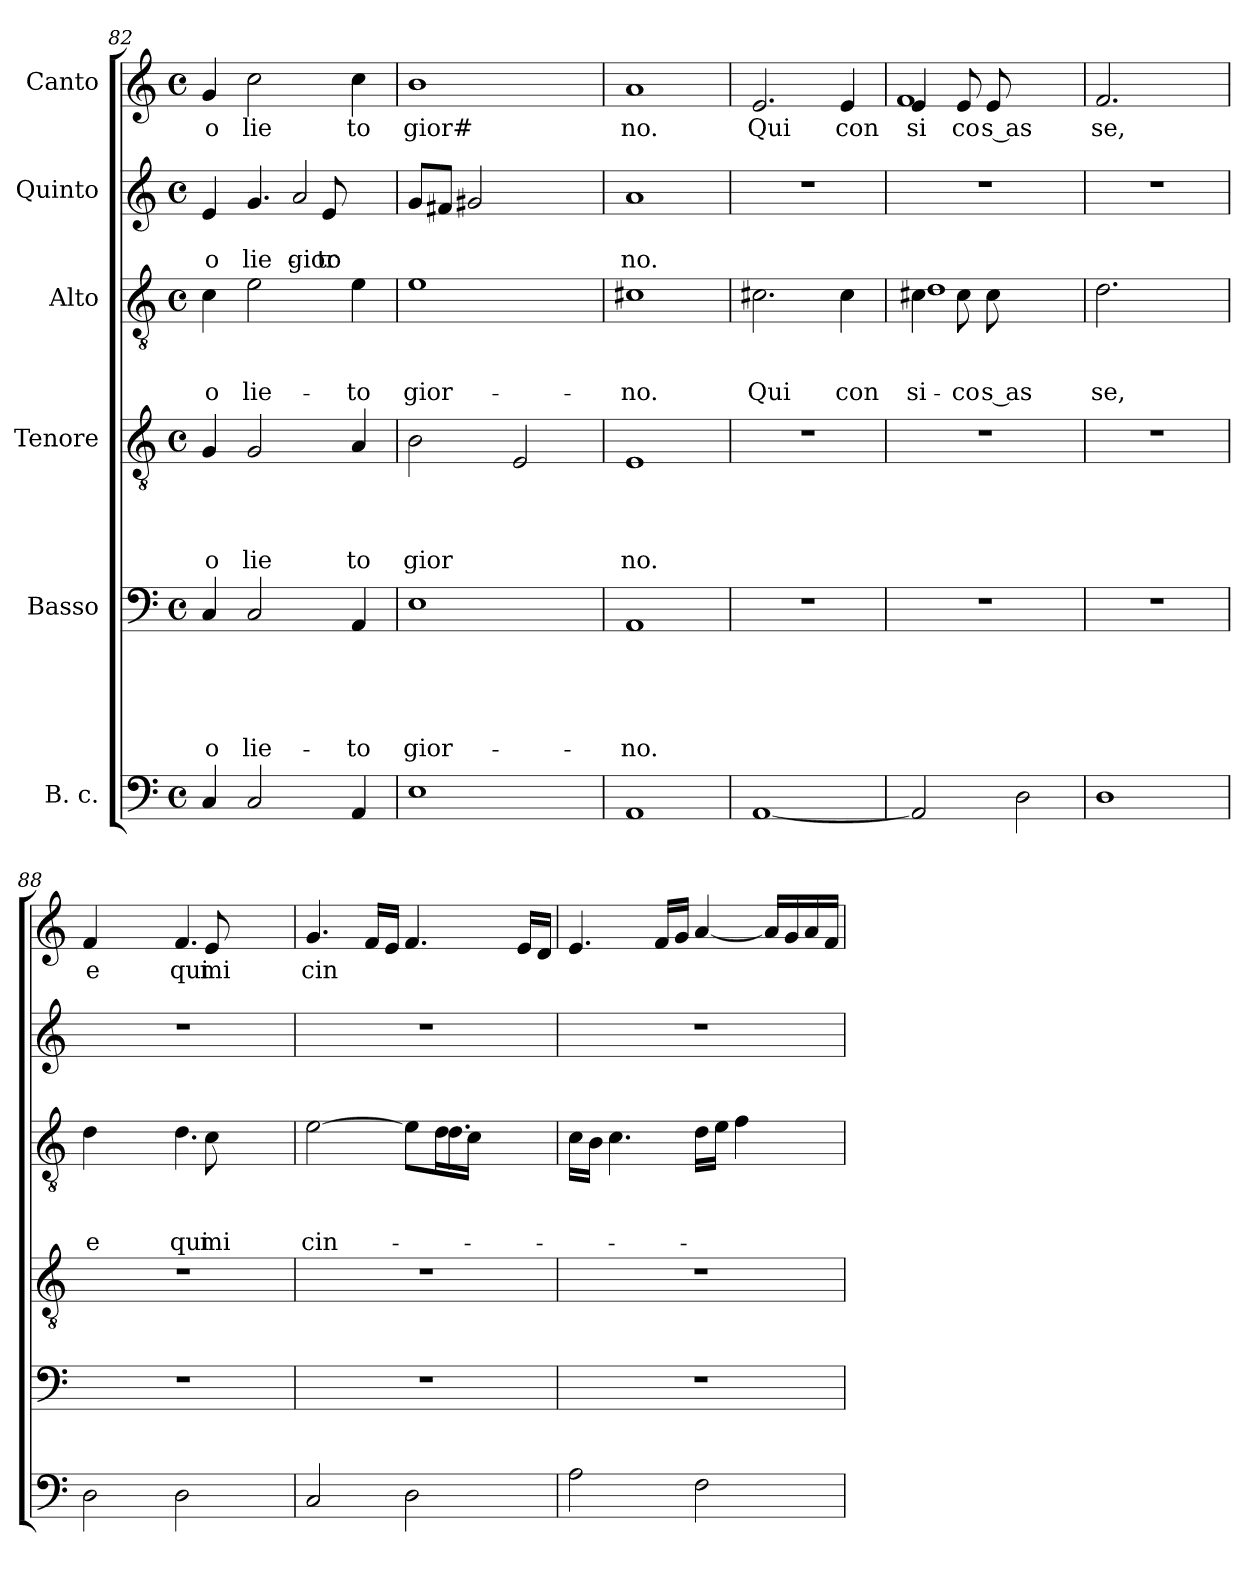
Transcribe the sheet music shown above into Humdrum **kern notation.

**kern	**kern	**text	**text	**text	**text	**text	**kern	**text	**text	**text	**text	**kern	**text	**text	**text	**kern	**text	**text	**kern	**text
*part6	*part5	*part5	*part5	*part5	*part5	*part5	*part4	*part4	*part4	*part4	*part4	*part3	*part3	*part3	*part3	*part2	*part2	*part2	*part1	*part1
*staff6	*staff5	*staff5	*staff5	*staff5	*staff5	*staff5	*staff4	*staff4	*staff4	*staff4	*staff4	*staff3	*staff3	*staff3	*staff3	*staff2	*staff2	*staff2	*staff1	*staff1
*I"B. c.	*I"Basso	*	*	*	*	*	*I"Tenore	*	*	*	*	*I"Alto	*	*	*	*I"Quinto	*	*	*I"Canto	*
*clefF4	*clefF4	*	*	*	*	*	*clefGv2	*	*	*	*	*clefGv2	*	*	*	*clefG2	*	*	*clefG2	*
*k[]	*k[]	*	*	*	*	*	*k[]	*	*	*	*	*k[]	*	*	*	*k[]	*	*	*k[]	*
*C:	*C:	*	*	*	*	*	*C:	*	*	*	*	*C:	*	*	*	*C:	*	*	*C:	*
*M4/4	*M4/4	*	*	*	*	*	*M4/4	*	*	*	*	*M4/4	*	*	*	*M4/4	*	*	*M4/4	*
*met(c)	*met(c)	*	*	*	*	*	*met(c)	*	*	*	*	*met(c)	*	*	*	*met(c)	*	*	*met(c)	*
=82	=82	=82	=82	=82	=82	=82	=82	=82	=82	=82	=82	=82	=82	=82	=82	=82	=82	=82	=82	=82
!	!	!	!	!	!	!LO:LY:b	!	!	!	!	!LO:LY:b	!	!	!	!LO:LY:b	!	!	!LO:LY:b	!	!LO:LY:b
*	*	*	*	*	*	*	*	*	*	*	*	*	*	*	*	*^	*	*	*	*
4C/	4C/	.	.	.	.	o	4G/	.	.	.	o	4c\	.	.	o	4e/	2ryy	.	o	4g/	o
!	!	!	!	!	!	!LO:LY:b	!	!	!	!	!LO:LY:b	!	!	!	!LO:LY:b	!	!	!	!LO:LY:b	!	!LO:LY:b
2C/	2C/	.	.	.	.	lie-	2G/	.	.	.	lie	2e\	.	.	lie-	4.g/	.	.	lie-	2cc\	lie
!	!	!	!	!	!	!	!	!	!	!	!	!	!	!	!	!	!	!	!LO:LY:b	!	!
.	.	.	.	.	.	.	.	.	.	.	.	.	.	.	.	.	2a/	.	gior-	.	.
!	!	!	!	!	!	!	!	!	!	!	!	!	!	!	!	!	!	!	!LO:LY:b	!	!
.	.	.	.	.	.	.	.	.	.	.	.	.	.	.	.	8e/	.	.	-to	.	.
!	!	!	!	!	!	!LO:LY:b	!	!	!	!	!LO:LY:b	!	!	!	!LO:LY:b	!	!	!	!	!	!LO:LY:b
4AA/	4AA/	.	.	.	.	-to	4A/	.	.	.	to	4e\	.	.	-to	4ryy	.	.	.	4cc\	to
*	*	*	*	*	*	*	*	*	*	*	*	*	*	*	*	*v	*v	*	*	*	*
=83	=83	=83	=83	=83	=83	=83	=83	=83	=83	=83	=83	=83	=83	=83	=83	=83	=83	=83	=83	=83
!	!	!	!	!	!	!LO:LY:b	!	!	!	!	!LO:LY:b	!	!	!	!LO:LY:b	!	!	!	!	!LO:LY:b
1E	1E	.	.	.	.	gior-	2B\	.	.	.	gior	1e	.	.	gior-	8g/L	.	.	1b	gior#
.	.	.	.	.	.	.	.	.	.	.	.	.	.	.	.	8f#X/J	.	.	.	.
.	.	.	.	.	.	.	.	.	.	.	.	.	.	.	.	2g#X/	.	.	.	.
.	.	.	.	.	.	.	2E/	.	.	.	.	.	.	.	.	.	.	.	.	.
.	.	.	.	.	.	.	.	.	.	.	.	.	.	.	.	4ryy	.	.	.	.
=84	=84	=84	=84	=84	=84	=84	=84	=84	=84	=84	=84	=84	=84	=84	=84	=84	=84	=84	=84	=84
!	!	!	!	!	!	!LO:LY:b	!	!	!	!	!LO:LY:b	!	!	!	!LO:LY:b	!	!	!LO:LY:b	!	!LO:LY:b
1AA	1AA	.	.	.	.	-no.	1E	.	.	.	no.	1c#X	.	.	-no.	1a	.	-no.	1a	no.
=85	=85	=85	=85	=85	=85	=85	=85	=85	=85	=85	=85	=85	=85	=85	=85	=85	=85	=85	=85	=85
!	!	!	!	!	!	!	!	!	!	!	!	!	!	!	!LO:LY:b	!	!	!	!	!LO:LY:b
[<1AA	1r	.	.	.	.	.	1r	.	.	.	.	2.c#X\	.	.	Qui	1r	.	.	2.e/	Qui
!	!	!	!	!	!	!	!	!	!	!	!	!	!	!	!LO:LY:b	!	!	!	!	!LO:LY:b
.	.	.	.	.	.	.	.	.	.	.	.	4c#\	.	.	con	.	.	.	4e/	con
=86	=86	=86	=86	=86	=86	=86	=86	=86	=86	=86	=86	=86	=86	=86	=86	=86	=86	=86	=86	=86
!	!	!	!	!	!	!	!	!	!	!	!	!	!	!	!LO:LY:b	!	!	!	!	!
*	*	*	*	*	*	*	*	*	*	*	*	*^	*	*	*	*	*	*	*	*
!	!	!	!	!	!	!	!	!	!	!	!	!	!	!	!	!LO:LY:b	!	!	!	!	!LO:LY:b
*	*	*	*	*	*	*	*	*	*	*	*	*	*	*	*	*	*	*	*	*^	*
!	!	!	!	!	!	!	!	!	!	!	!	!	!	!	!	!	!	!	!	!	!	!LO:LY:b
2AA/]	1r	.	.	.	.	.	1r	.	.	.	.	4c#X\	1d	.	.	si-	1r	.	.	4e/	1f	si
!	!	!	!	!	!	!	!	!	!	!	!	!	!	!	!	!LO:LY:b	!	!	!	!	!	!LO:LY:b
.	.	.	.	.	.	.	.	.	.	.	.	8c#\	.	.	.	-co	.	.	.	8e/	.	co
!	!	!	!	!	!	!	!	!	!	!	!	!	!	!	!	!LO:LY:b:rj	!	!	!	!	!	!LO:LY:b:rj
.	.	.	.	.	.	.	.	.	.	.	.	8c#\	.	.	.	s as	.	.	.	8e/	.	s as
2D\	.	.	.	.	.	.	.	.	.	.	.	2ryy	.	.	.	.	.	.	.	2ryy	.	.
*	*	*	*	*	*	*	*	*	*	*	*	*v	*v	*	*	*	*	*	*	*v	*v	*
=87	=87	=87	=87	=87	=87	=87	=87	=87	=87	=87	=87	=87	=87	=87	=87	=87	=87	=87	=87	=87
!	!	!	!	!	!	!	!	!	!	!	!	!	!	!	!LO:LY:b	!	!	!	!	!LO:LY:b
1D	1r	.	.	.	.	.	1r	.	.	.	.	2.d\	.	.	-se,	1r	.	.	2.f/	se,
.	.	.	.	.	.	.	.	.	.	.	.	4ryy	.	.	.	.	.	.	4ryy	.
=88	=88	=88	=88	=88	=88	=88	=88	=88	=88	=88	=88	=88	=88	=88	=88	=88	=88	=88	=88	=88
!	!	!	!	!	!	!	!	!	!	!	!	!	!	!	!LO:LY:b	!	!	!	!	!LO:LY:b
*	*	*	*	*	*	*	*	*	*	*	*	*^	*	*	*	*	*	*	*^	*
2D\	1r	.	.	.	.	.	1r	.	.	.	.	4d\	2ryy	.	.	e	1r	.	.	4f/	2ryy	e
.	.	.	.	.	.	.	.	.	.	.	.	4ryy	.	.	.	.	.	.	.	4ryy	.	.
!	!	!	!	!	!	!	!	!	!	!	!	!	!	!	!	!LO:LY:b	!	!	!	!	!	!LO:LY:b
2D\	.	.	.	.	.	.	.	.	.	.	.	4.d\	8ryy	.	.	qui	.	.	.	4.f/	8ryy	qui
!	!	!	!	!	!	!	!	!	!	!	!	!	!	!	!	!LO:LY:b	!	!	!	!	!	!LO:LY:b
.	.	.	.	.	.	.	.	.	.	.	.	.	8c\	.	.	mi	.	.	.	.	8e/	mi
.	.	.	.	.	.	.	.	.	.	.	.	.	8ryy	.	.	.	.	.	.	.	8ryy	.
.	.	.	.	.	.	.	.	.	.	.	.	8ryy	8ryy	.	.	.	.	.	.	8ryy	8ryy	.
=89	=89	=89	=89	=89	=89	=89	=89	=89	=89	=89	=89	=89	=89	=89	=89	=89	=89	=89	=89	=89	=89	=89
!	!	!	!	!	!	!	!	!	!	!	!	!	!	!	!	!LO:LY:b	!	!	!	!	!	!LO:LY:b
*	*	*	*	*	*	*	*	*	*	*	*	*	*	*	*	*	*	*	*	*v	*v	*
2C/	1r	.	.	.	.	.	1r	.	.	.	.	[>2e\	2ryy	.	.	cin-	1r	.	.	4.g/	cin
.	.	.	.	.	.	.	.	.	.	.	.	.	.	.	.	.	.	.	.	16f/LL	.
.	.	.	.	.	.	.	.	.	.	.	.	.	.	.	.	.	.	.	.	16e/JJ	.
2D\	.	.	.	.	.	.	.	.	.	.	.	8e\L]	8ryy	.	.	.	.	.	.	4.f/	.
.	.	.	.	.	.	.	.	.	.	.	.	16d\L	4.d\	.	.	.	.	.	.	.	.
.	.	.	.	.	.	.	.	.	.	.	.	16c\JJ	.	.	.	.	.	.	.	.	.
.	.	.	.	.	.	.	.	.	.	.	.	4ryy	.	.	.	.	.	.	.	.	.
.	.	.	.	.	.	.	.	.	.	.	.	.	.	.	.	.	.	.	.	16e/LL	.
.	.	.	.	.	.	.	.	.	.	.	.	.	.	.	.	.	.	.	.	16d/JJ	.
*	*	*	*	*	*	*	*	*	*	*	*	*v	*v	*	*	*	*	*	*	*	*
!!LO:LB:g=z
=90	=90	=90	=90	=90	=90	=90	=90	=90	=90	=90	=90	=90	=90	=90	=90	=90	=90	=90	=90	=90
2A\	1r	.	.	.	.	.	1r	.	.	.	.	16c\LL	.	.	.	1r	.	.	4.e/	.
.	.	.	.	.	.	.	.	.	.	.	.	16B\JJ	.	.	.	.	.	.	.	.
.	.	.	.	.	.	.	.	.	.	.	.	4.c\	.	.	.	.	.	.	.	.
.	.	.	.	.	.	.	.	.	.	.	.	.	.	.	.	.	.	.	16f/LL	.
.	.	.	.	.	.	.	.	.	.	.	.	.	.	.	.	.	.	.	16g/JJ	.
2F\	.	.	.	.	.	.	.	.	.	.	.	16d\LL	.	.	.	.	.	.	[<4a/	.
.	.	.	.	.	.	.	.	.	.	.	.	16e\JJ	.	.	.	.	.	.	.	.
.	.	.	.	.	.	.	.	.	.	.	.	4f\	.	.	.	.	.	.	.	.
.	.	.	.	.	.	.	.	.	.	.	.	.	.	.	.	.	.	.	16a/LL]	.
.	.	.	.	.	.	.	.	.	.	.	.	.	.	.	.	.	.	.	16g/	.
.	.	.	.	.	.	.	.	.	.	.	.	8ryy	.	.	.	.	.	.	16a/	.
.	.	.	.	.	.	.	.	.	.	.	.	.	.	.	.	.	.	.	16f/JJ	.
=	=	=	=	=	=	=	=	=	=	=	=	=	=	=	=	=	=	=	=	=
*-	*-	*-	*-	*-	*-	*-	*-	*-	*-	*-	*-	*-	*-	*-	*-	*-	*-	*-	*-	*-
